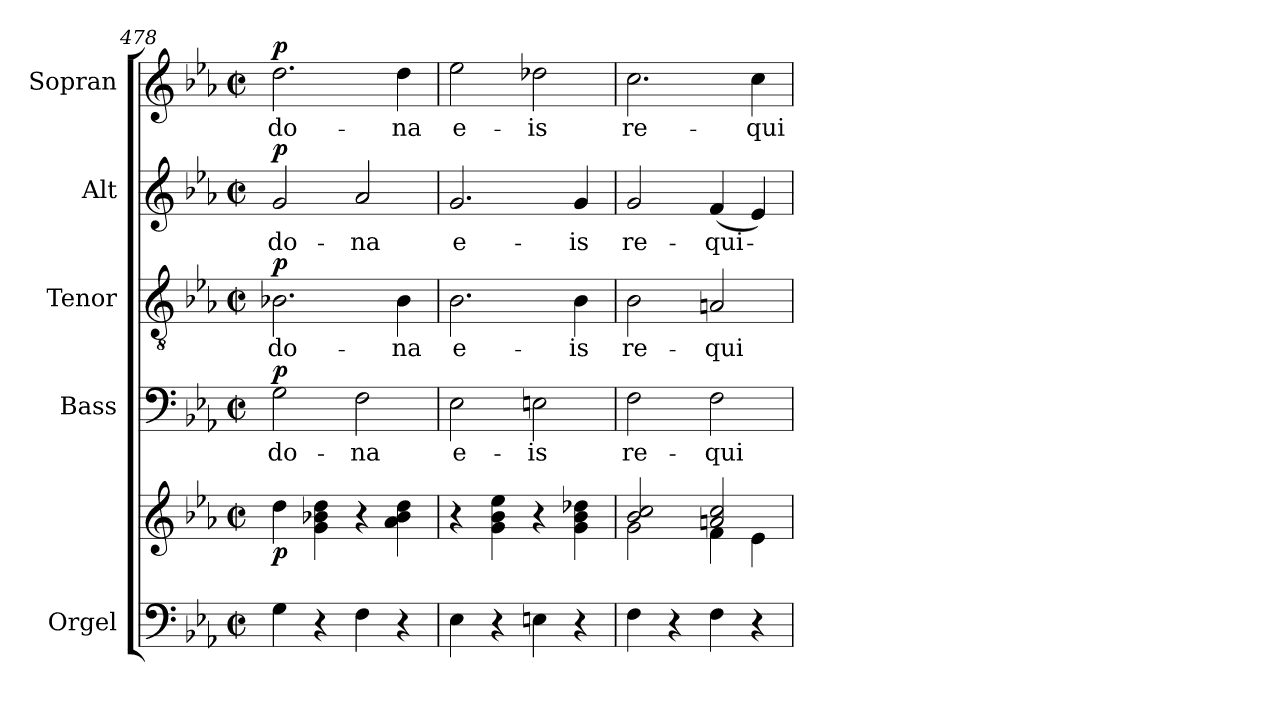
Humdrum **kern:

**kern	**kern	**dynam	**kern	**text	**dynam	**kern	**text	**dynam	**kern	**text	**dynam	**kern	**text	**dynam
*part5	*part5	*part5	*part4	*part4	*part4	*part3	*part3	*part3	*part2	*part2	*part2	*part1	*part1	*part1
*staff6	*staff5	*staff5/6	*staff4	*staff4	*staff4	*staff3	*staff3	*staff3	*staff2	*staff2	*staff2	*staff1	*staff1	*staff1
*I"Orgel	*	*	*I"Bass	*	*	*I"Tenor	*	*	*I"Alt	*	*	*I"Sopran	*	*
*I'Org.	*	*	*I'B.	*	*	*I'T.	*	*	*I'A.	*	*	*I'S.	*	*
*clefF4	*clefG2	*	*clefF4	*	*	*clefGv2	*	*	*clefG2	*	*	*clefG2	*	*
*k[b-e-a-]	*k[b-e-a-]	*	*k[b-e-a-]	*	*	*k[b-e-a-]	*	*	*k[b-e-a-]	*	*	*k[b-e-a-]	*	*
*E-:	*E-:	*	*E-:	*	*	*E-:	*	*	*E-:	*	*	*E-:	*	*
*M2/2	*M2/2	*	*M2/2	*	*	*M2/2	*	*	*M2/2	*	*	*M2/2	*	*
*met(c|)	*met(c|)	*	*met(c|)	*	*	*met(c|)	*	*	*met(c|)	*	*	*met(c|)	*	*
=478	=478	=478	=478	=478	=478	=478	=478	=478	=478	=478	=478	=478	=478	=478
!	!	!LO:DY:b	!	!LO:LY:b	!LO:DY:a	!	!LO:LY:b	!LO:DY:a	!	!LO:LY:b	!LO:DY:a	!	!LO:LY:b	!LO:DY:a
4G\	4dd\	p	2G\	do-	p	2.B-X\	do-	p	2g/	do-	p	2.dd\	do-	p
4r	4g\ 4b-X\ 4dd\	.	.	.	.	.	.	.	.	.	.	.	.	.
!	!	!	!	!LO:LY:b	!	!	!	!	!	!LO:LY:b	!	!	!	!
4F\	4r	.	2F\	-na	.	.	.	.	2a-/	-na	.	.	.	.
!	!	!	!	!	!	!	!LO:LY:b	!	!	!	!	!	!LO:LY:b	!
4r	4a-\ 4b-\ 4dd\	.	.	.	.	4B-\	-na	.	.	.	.	4dd\	-na	.
=479	=479	=479	=479	=479	=479	=479	=479	=479	=479	=479	=479	=479	=479	=479
!	!	!	!	!LO:LY:b	!	!	!LO:LY:b	!	!	!LO:LY:b	!	!	!LO:LY:b	!
4E-\	4r	.	2E-\	e-	.	2.B-\	e-	.	2.g/	e-	.	2ee-\	e-	.
4r	4g\ 4b-\ 4ee-\	.	.	.	.	.	.	.	.	.	.	.	.	.
!	!	!	!	!LO:LY:b	!	!	!	!	!	!	!	!	!LO:LY:b	!
4En\	4r	.	2En\	-is	.	.	.	.	.	.	.	2dd-X\	-is	.
!	!	!	!	!	!	!	!LO:LY:b	!	!	!LO:LY:b	!	!	!	!
4r	4g\ 4b-\ 4dd-X\	.	.	.	.	4B-\	-is	.	4g/	-is	.	.	.	.
!!LO:PB:g=z
=480	=480	=480	=480	=480	=480	=480	=480	=480	=480	=480	=480	=480	=480	=480
*	*^	*	*	*	*	*	*	*	*	*	*	*	*	*
!	!	!	!	!	!LO:LY:b	!	!	!LO:LY:b	!	!	!LO:LY:b	!	!	!LO:LY:b	!
4F\	2b-/ 2cc/	2g\	.	2F\	re-	.	2B-\	re-	.	2g/	re-	.	2.cc\	re-	.
4r	.	.	.	.	.	.	.	.	.	.	.	.	.	.	.
!	!	!	!	!	!LO:LY:b	!	!	!LO:LY:b	!	!	!LO:LY:b	!	!	!	!
4F\	2an/ 2cc/	4f\	.	2F\	-qui-	.	2An/	-qui-	.	(<4f/	-qui-	.	.	.	.
!	!	!	!	!	!	!	!	!	!	!	!	!	!	!LO:LY:b	!
4r	.	4e-\	.	.	.	.	.	.	.	4e-/)	.	.	4cc\	-qui-	.
*	*v	*v	*	*	*	*	*	*	*	*	*	*	*	*	*
=	=	=	=	=	=	=	=	=	=	=	=	=	=	=
*-	*-	*-	*-	*-	*-	*-	*-	*-	*-	*-	*-	*-	*-	*-
